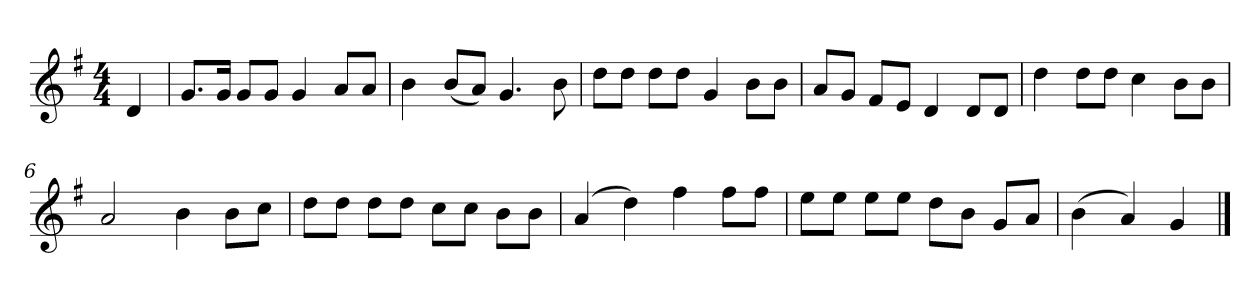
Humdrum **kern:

**kern
*part1
*staff1
*k[f#]
*M4/4
*MM120
=
4d
=1
8.gL
16gJk
8gL
8gJ
4g
8aL
8aJ
=2
4b
(8bL
8aJ)
4.g
8b
=3
8ddL
8ddJ
8ddL
8ddJ
4g
8bL
8bJ
=4
8aL
8gJ
8f#L
8eJ
4d
8dL
8dJ
=5
4dd
8ddL
8ddJ
4cc
8bL
8bJ
=6
2a
4b
8bL
8ccJ
=7
8ddL
8ddJ
8ddL
8ddJ
8ccL
8ccJ
8bL
8bJ
=8
(4a
4dd)
4ff#
8ff#L
8ff#J
=9
8eeL
8eeJ
8eeL
8eeJ
8ddL
8bJ
8gL
8aJ
=10
(4b
4a)
4g
==
*-
